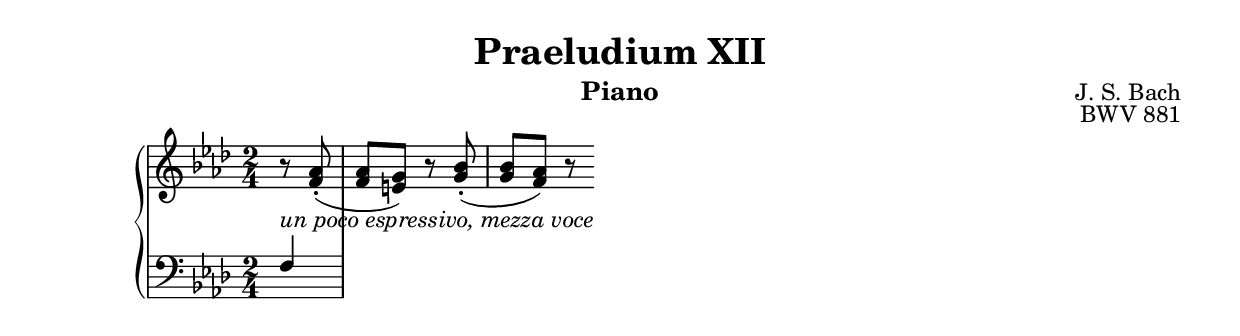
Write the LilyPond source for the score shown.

\version "2.18.2"

\language "english"

\paper {
  evenHeaderMarkup = \markup \fill-line { "" }
  }

\header{
  title = "Praeludium XII"
  instrument = "Piano"
  composer = "J. S. Bach"
  opus = "BWV 881"
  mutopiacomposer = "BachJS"
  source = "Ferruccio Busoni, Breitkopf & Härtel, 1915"
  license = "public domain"
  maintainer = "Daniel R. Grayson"
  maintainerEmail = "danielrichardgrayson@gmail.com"
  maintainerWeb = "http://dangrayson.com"
}


\new PianoStaff
<<
  \new Staff {
    \key f \minor
    \time 2/4
    \clef "treble"
    <<
    \relative f' {
      \voiceOne \partial 4 \slurDown
      b8\rest
      _\markup { \italic "un poco espressivo, mezza voce" }
      <af f>_.( | <af f> <g e>) b8\rest <g bf>_.( | <bf g> <af f>) b8\rest
    }
    \\
    \relative c' {
      \voiceTwo
    }
    >>
  }
  \new Staff \relative e, {
    \key f \minor
    \clef "bass"
    <<
    \relative f {
      \voiceThree
      f4 |
      }
    \\
    \relative e,, {
      \voiceFour
      }
    >>
  }
>>
